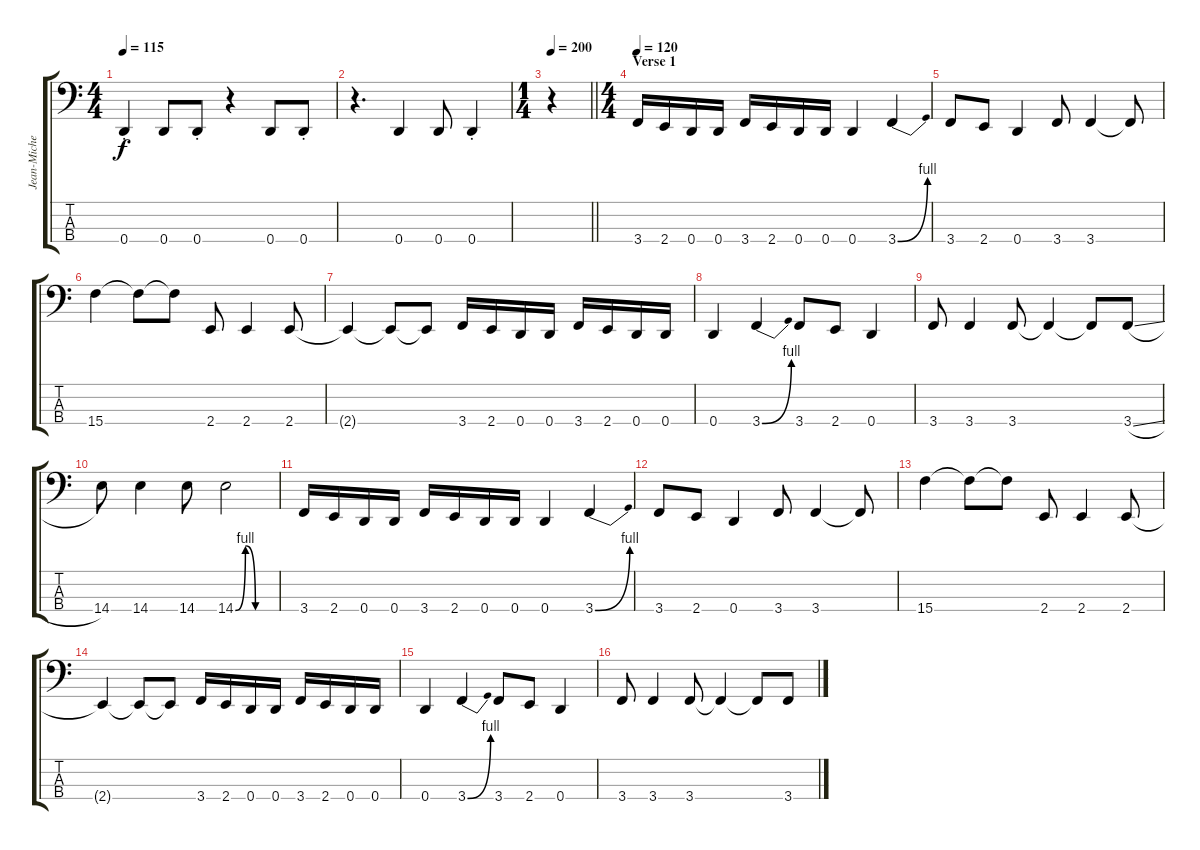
\track ("Jean-Michel Labadie" "Jean-Miche") {instrument electricbasspick}
\staff {score tabs}
\tuning (F2 C2 G1 D1) {hide}
\ts (4 4)
\tempo 115
\clef f4
\ks c
0.4{st}.4{dy f} 0.4.8 0.4{st}.8 r.4 0.4.8 0.4{st}.8 |
r.4{d} 0.4.4 0.4.8 0.4{st}.4 |
\ts (1 4)
\tempo 200
\barLineRight lightlight
r.4 |
\ts (4 4)
\section ("" "Verse 1")
\tempo 120
3.4.16 2.4.16 0.4.16 0.4.16 3.4.16 2.4.16 0.4.16 0.4.16 0.4.4 3.4{be (bend 0 0 60 4)}.4 |
3.4.8 2.4.8 0.4.4 3.4.8 3.4.4 3.4{t}.8 |
15.4.4 15.4{t}.8 15.4{t}.8 2.4.8 2.4.4 2.4.8 |
2.4{t}.4 2.4{t}.8 2.4{t}.8 3.4.16 2.4.16 0.4.16 0.4.16 3.4.16 2.4.16 0.4.16 0.4.16 |
0.4.4 3.4{be (bend 0 0 60 4)}.4 3.4.8 2.4.8 0.4.4 |
3.4.8 3.4.4 3.4.8 3.4{t}.4 3.4{t}.8 3.4{sl}.8 |
14.4.8 14.4.4 14.4.8 14.4{be (custom 0 0 15 4 30 0 60 0)}.2 |
3.4.16 2.4.16 0.4.16 0.4.16 3.4.16 2.4.16 0.4.16 0.4.16 0.4.4 3.4{be (bend 0 0 60 4)}.4 |
3.4.8 2.4.8 0.4.4 3.4.8 3.4.4 3.4{t}.8 |
15.4.4 15.4{t}.8 15.4{t}.8 2.4.8 2.4.4 2.4.8 |
2.4{t}.4 2.4{t}.8 2.4{t}.8 3.4.16 2.4.16 0.4.16 0.4.16 3.4.16 2.4.16 0.4.16 0.4.16 |
0.4.4 3.4{be (bend 0 0 60 4)}.4 3.4.8 2.4.8 0.4.4 |
3.4.8 3.4.4 3.4.8 3.4{t}.4 3.4{t}.8 3.4{sl}.8
